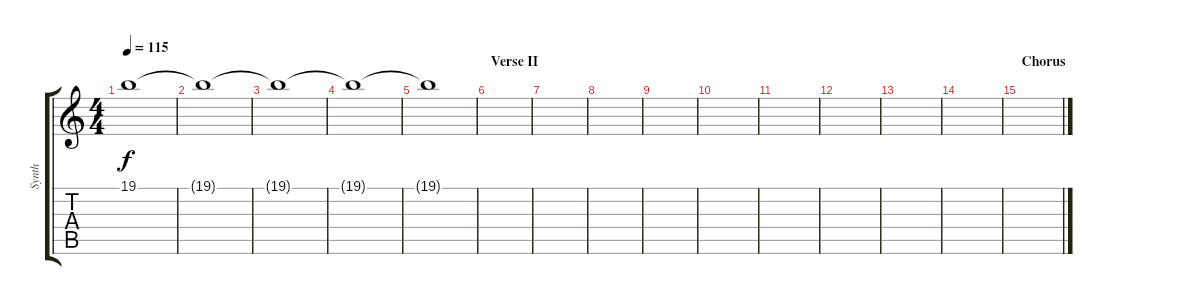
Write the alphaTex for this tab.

\track ("Synth" "Synth") {instrument stringensemble2}
\staff {score tabs}
\tuning (E4 B3 G3 D3 A2 E2) {hide}
\ts (4 4)
\tempo 115
\clef g2
\ks c
19.1{t}.1{dy f} |
19.1{t}.1 |
19.1{t}.1 |
19.1{t}.1 |
19.1{t}.1{volume 2} |
\section ("" "Verse II")
|
|
|
|
|
|
|
|
|
\section ("" "Chorus")
